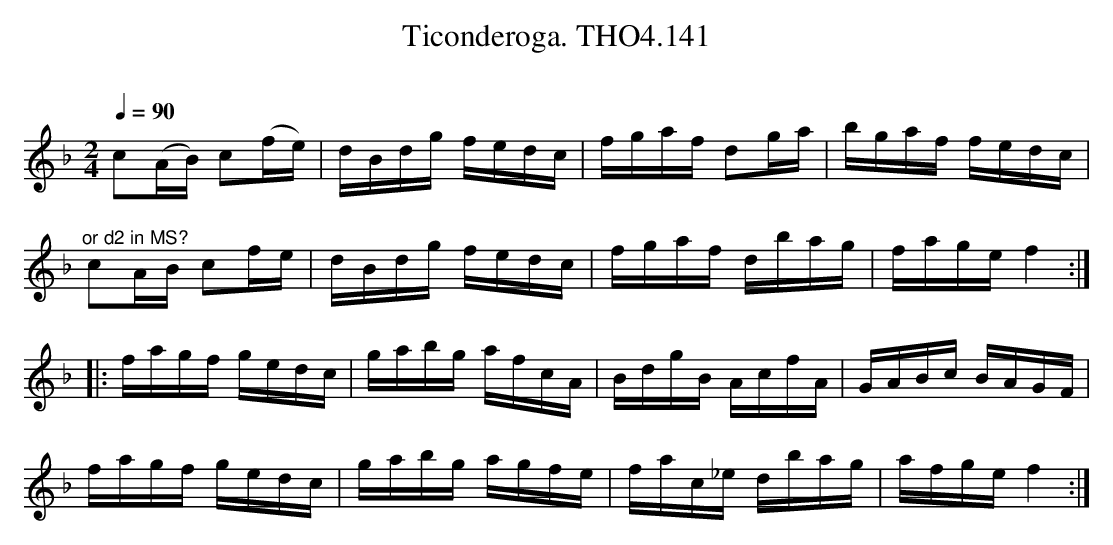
X:1
T:Ticonderoga. THO4.141
O:
M:2/4
L:1/16
Q:1/4=90
K:F
c2(AB) c2(fe)|dBdg fedc|fgaf d2ga|bgaf fedc|
"^or d2 in MS?"c2AB c2fe|dBdg fedc|fgaf dbag|fage f4:|
|:fagf gedc|gabg afcA|BdgB AcfA|GABc BAGF|
fagf gedc|gabg agfe|fac_e dbag|afge f4:|
